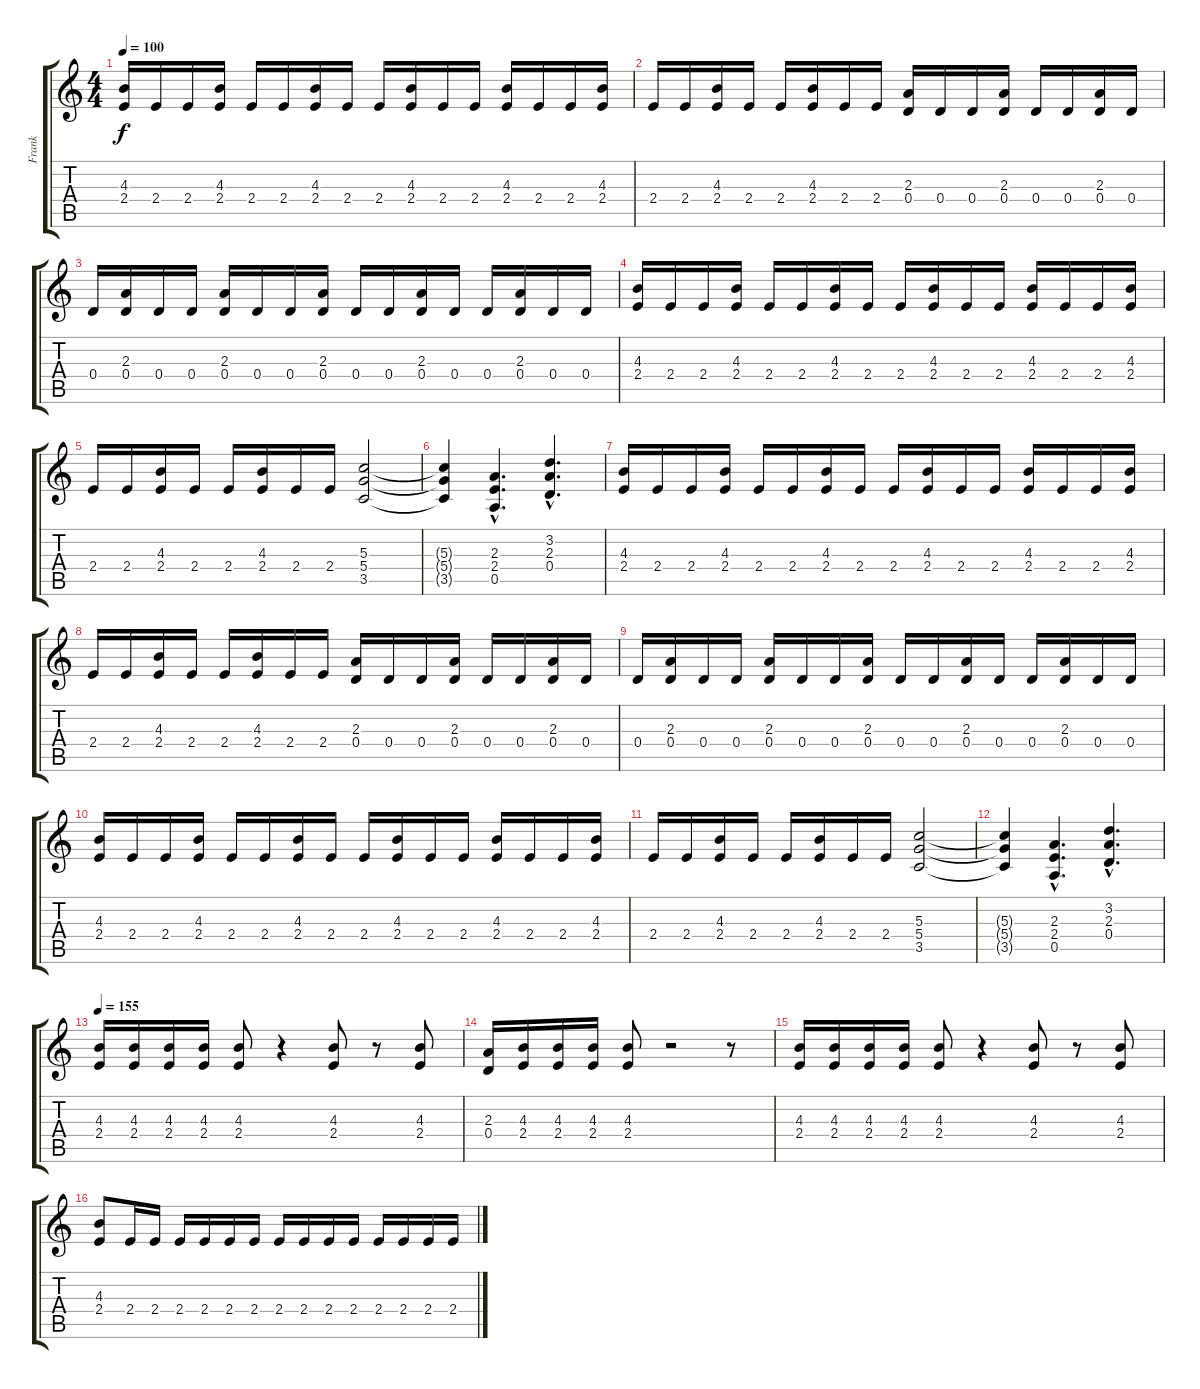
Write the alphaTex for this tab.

\track ("Frank" "Frank") {instrument overdrivenguitar}
\staff {score tabs}
\tuning (E4 B3 G3 D3 A2 E2) {hide}
\ts (4 4)
\tempo 100
\clef g2
\ks c
(4.3 2.4).16{dy f} 2.4.16 2.4.16 (4.3 2.4).16 2.4.16 2.4.16 (4.3 2.4).16 2.4.16 2.4.16 (4.3 2.4).16 2.4.16 2.4.16 (4.3 2.4).16 2.4.16 2.4.16 (4.3 2.4).16 |
2.4.16 2.4.16 (4.3 2.4).16 2.4.16 2.4.16 (4.3 2.4).16 2.4.16 2.4.16 (2.3 0.4).16 0.4.16 0.4.16 (2.3 0.4).16 0.4.16 0.4.16 (2.3 0.4).16 0.4.16 |
0.4.16 (2.3 0.4).16 0.4.16 0.4.16 (2.3 0.4).16 0.4.16 0.4.16 (2.3 0.4).16 0.4.16 0.4.16 (2.3 0.4).16 0.4.16 0.4.16 (2.3 0.4).16 0.4.16 0.4.16 |
(4.3 2.4).16 2.4.16 2.4.16 (4.3 2.4).16 2.4.16 2.4.16 (4.3 2.4).16 2.4.16 2.4.16 (4.3 2.4).16 2.4.16 2.4.16 (4.3 2.4).16 2.4.16 2.4.16 (4.3 2.4).16 |
2.4.16 2.4.16 (4.3 2.4).16 2.4.16 2.4.16 (4.3 2.4).16 2.4.16 2.4.16 (5.3 5.4 3.5).2 |
(5.3{t} 5.4{t} 3.5{t}).4 (2.3{hac} 2.4{hac} 0.5{hac}).4{d} (3.2{hac} 2.3{hac} 0.4{hac}).4{d} |
(4.3 2.4).16 2.4.16 2.4.16 (4.3 2.4).16 2.4.16 2.4.16 (4.3 2.4).16 2.4.16 2.4.16 (4.3 2.4).16 2.4.16 2.4.16 (4.3 2.4).16 2.4.16 2.4.16 (4.3 2.4).16 |
2.4.16 2.4.16 (4.3 2.4).16 2.4.16 2.4.16 (4.3 2.4).16 2.4.16 2.4.16 (2.3 0.4).16 0.4.16 0.4.16 (2.3 0.4).16 0.4.16 0.4.16 (2.3 0.4).16 0.4.16 |
0.4.16 (2.3 0.4).16 0.4.16 0.4.16 (2.3 0.4).16 0.4.16 0.4.16 (2.3 0.4).16 0.4.16 0.4.16 (2.3 0.4).16 0.4.16 0.4.16 (2.3 0.4).16 0.4.16 0.4.16 |
(4.3 2.4).16 2.4.16 2.4.16 (4.3 2.4).16 2.4.16 2.4.16 (4.3 2.4).16 2.4.16 2.4.16 (4.3 2.4).16 2.4.16 2.4.16 (4.3 2.4).16 2.4.16 2.4.16 (4.3 2.4).16 |
2.4.16 2.4.16 (4.3 2.4).16 2.4.16 2.4.16 (4.3 2.4).16 2.4.16 2.4.16 (5.3 5.4 3.5).2 |
(5.3{t} 5.4{t} 3.5{t}).4 (2.3{hac} 2.4{hac} 0.5{hac}).4{d} (3.2{hac} 2.3{hac} 0.4{hac}).4{d} |
\tempo 155
(4.3 2.4).16 (4.3 2.4).16 (4.3 2.4).16 (4.3 2.4).16 (4.3 2.4).8 r.4 (4.3 2.4).8 r.8 (4.3 2.4).8 |
(2.3 0.4).16 (4.3 2.4).16 (4.3 2.4).16 (4.3 2.4).16 (4.3 2.4).8 r.2 r.8 |
(4.3 2.4).16 (4.3 2.4).16 (4.3 2.4).16 (4.3 2.4).16 (4.3 2.4).8 r.4 (4.3 2.4).8 r.8 (4.3 2.4).8 |
(4.3 2.4).8 2.4.16 2.4.16 2.4.16 2.4.16 2.4.16 2.4.16 2.4.16 2.4.16 2.4.16 2.4.16 2.4.16 2.4.16 2.4.16 2.4.16
